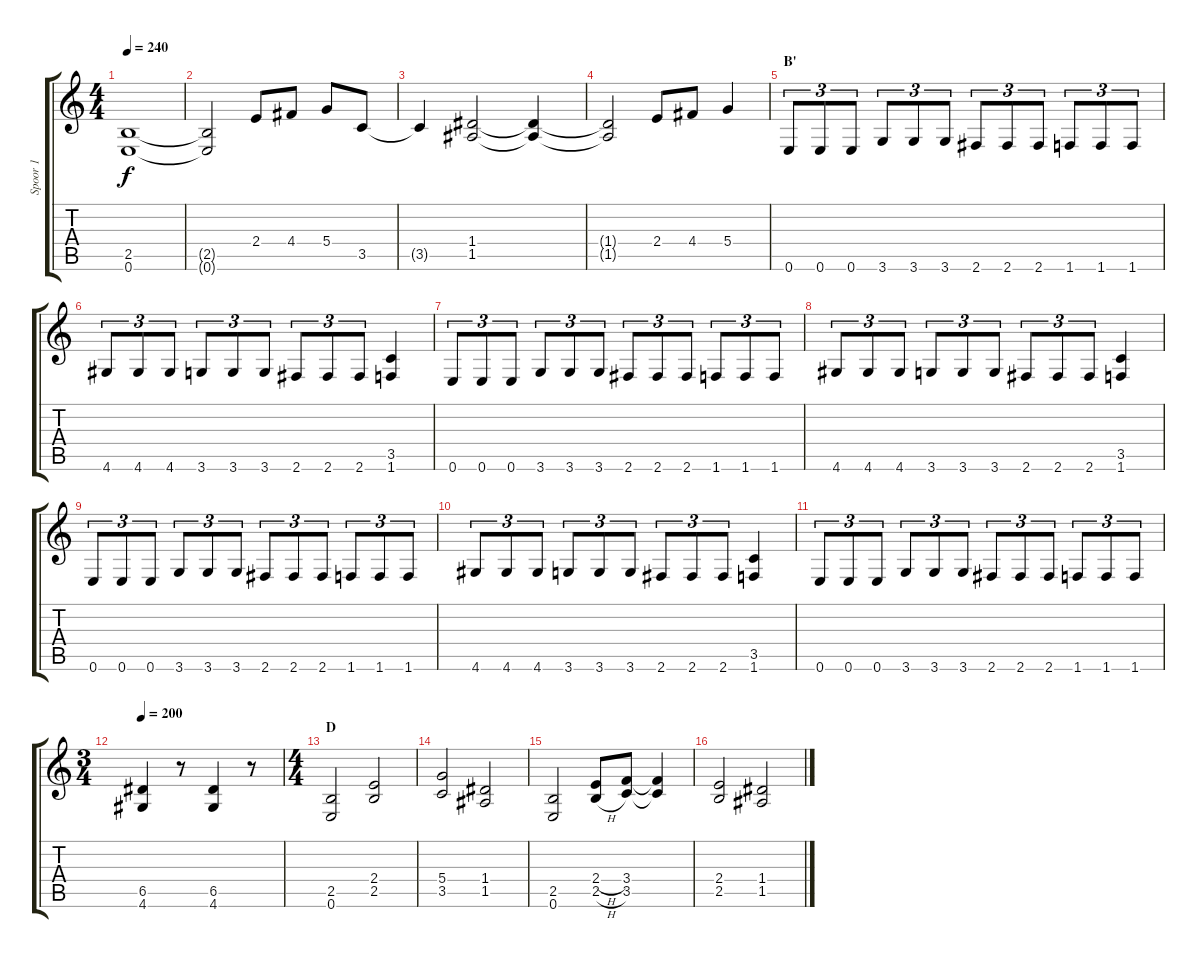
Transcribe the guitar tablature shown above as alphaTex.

\track ("Spoor 1" "Spoor 1") {instrument overdrivenguitar}
\staff {score tabs}
\tuning (E4 B3 G3 D3 A2 E2) {hide}
\ts (4 4)
\tempo 240
\clef g2
\ks c
(2.5{t} 0.6{t}).1{dy f} |
(2.5{t} 0.6{t}).2 2.4.8 4.4.8 5.4.8 3.5.8 |
3.5{t}.4 (1.4 1.5).2 (1.4{t} 1.5{t}).4 |
(1.4{t} 1.5{t}).2 2.4.8 4.4.8 5.4.4 |
\section ("" "B'")
0.6.8{tu (3 2)} 0.6.8{tu (3 2)} 0.6.8{tu (3 2)} 3.6.8{tu (3 2)} 3.6.8{tu (3 2)} 3.6.8{tu (3 2)} 2.6.8{tu (3 2)} 2.6.8{tu (3 2)} 2.6.8{tu (3 2)} 1.6.8{tu (3 2)} 1.6.8{tu (3 2)} 1.6.8{tu (3 2)} |
4.6.8{tu (3 2)} 4.6.8{tu (3 2)} 4.6.8{tu (3 2)} 3.6.8{tu (3 2)} 3.6.8{tu (3 2)} 3.6.8{tu (3 2)} 2.6.8{tu (3 2)} 2.6.8{tu (3 2)} 2.6.8{tu (3 2)} (3.5 1.6).4 |
0.6.8{tu (3 2)} 0.6.8{tu (3 2)} 0.6.8{tu (3 2)} 3.6.8{tu (3 2)} 3.6.8{tu (3 2)} 3.6.8{tu (3 2)} 2.6.8{tu (3 2)} 2.6.8{tu (3 2)} 2.6.8{tu (3 2)} 1.6.8{tu (3 2)} 1.6.8{tu (3 2)} 1.6.8{tu (3 2)} |
4.6.8{tu (3 2)} 4.6.8{tu (3 2)} 4.6.8{tu (3 2)} 3.6.8{tu (3 2)} 3.6.8{tu (3 2)} 3.6.8{tu (3 2)} 2.6.8{tu (3 2)} 2.6.8{tu (3 2)} 2.6.8{tu (3 2)} (3.5 1.6).4 |
0.6.8{tu (3 2)} 0.6.8{tu (3 2)} 0.6.8{tu (3 2)} 3.6.8{tu (3 2)} 3.6.8{tu (3 2)} 3.6.8{tu (3 2)} 2.6.8{tu (3 2)} 2.6.8{tu (3 2)} 2.6.8{tu (3 2)} 1.6.8{tu (3 2)} 1.6.8{tu (3 2)} 1.6.8{tu (3 2)} |
4.6.8{tu (3 2)} 4.6.8{tu (3 2)} 4.6.8{tu (3 2)} 3.6.8{tu (3 2)} 3.6.8{tu (3 2)} 3.6.8{tu (3 2)} 2.6.8{tu (3 2)} 2.6.8{tu (3 2)} 2.6.8{tu (3 2)} (3.5 1.6).4 |
0.6.8{tu (3 2)} 0.6.8{tu (3 2)} 0.6.8{tu (3 2)} 3.6.8{tu (3 2)} 3.6.8{tu (3 2)} 3.6.8{tu (3 2)} 2.6.8{tu (3 2)} 2.6.8{tu (3 2)} 2.6.8{tu (3 2)} 1.6.8{tu (3 2)} 1.6.8{tu (3 2)} 1.6.8{tu (3 2)} |
\ts (3 4)
\tempo 200
(6.5 4.6).4 r.8 (6.5 4.6).4 r.8 |
\ts (4 4)
\section ("" "D")
(2.5 0.6).2 (2.4 2.5).2 |
(5.4 3.5).2 (1.4 1.5).2 |
(2.5 0.6).2 (2.4{h} 2.5{h}).8 (3.4 3.5).8 (3.4{t} 3.5{t}).4 |
(2.4 2.5).2 (1.4 1.5).2
